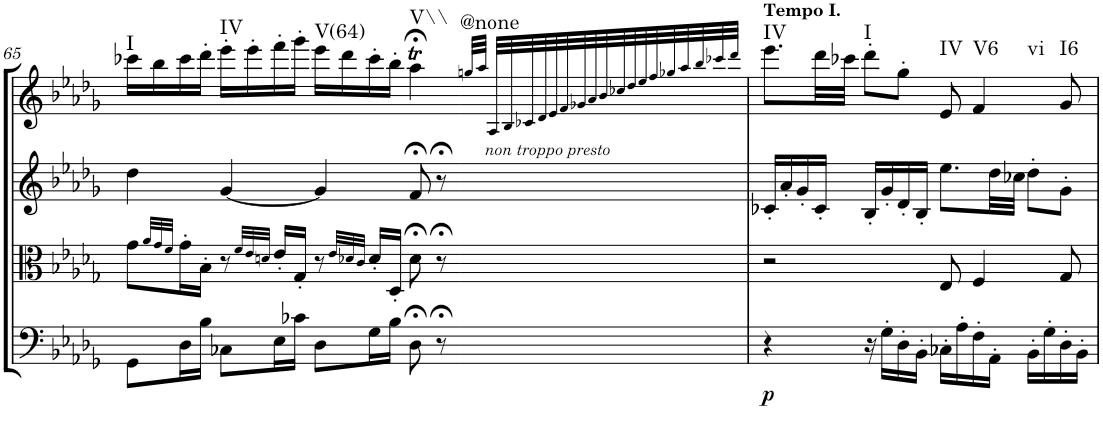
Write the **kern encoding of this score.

**kern	**dynam	**kern	**kern	**kern	**harte
*part4	*part4	*part3	*part2	*part1	*part1
*staff4	*staff4	*staff3	*staff2	*staff1	*
*I"Cello	*	*I"Viola	*I"2nd Violin	*I"1st Violin	*
*	*	*I'Vla	*I'Vln	*I'Vln	*
!!LO:PB:g=z
*clefF4	*	*clefC3	*clefG2	*clefG2	*
*k[b-e-a-d-g-]	*	*k[b-e-a-d-g-]	*k[b-e-a-d-g-]	*k[b-e-a-d-g-]	*
*D-:	*	*D-:	*D-:	*D-:	*
*M4/4	*	*M4/4	*M4/4	*M4/4	*
*met(c)	*	*met(c)	*met(c)	*met(c)	*
=65	=65	=65	=65	=65	=65
!	!	!	!	!	!LO:H:kt=I
8GG-\L	.	8g-\L	4dd-\	16ccc-X\LL	N
.	.	.	.	16bb-\	.
.	.	32qa-/LLL	.	.	.
.	.	32qg-/	.	.	.
.	.	32qf/JJJ	.	.	.
16D-\L	.	16g-'\L	.	16ccc-\	.
16B-\JJ	.	16B-'\JJ	.	16ddd-'\JJ	.
!	!	!	!	!	!LO:H:kt=IV
8C-X\L	.	8r	[4g-/	16eee-'\LL	N
.	.	.	.	16eee-'\	.
.	.	32qf/LLL	.	.	.
.	.	32qe-/	.	.	.
.	.	32qdn/JJJ	.	.	.
16E-\L	.	16e-'/LL	.	16fff'\	.
16c-X\JJ	.	16G-'/JJ	.	16ggg-'\JJ	.
!	!	!	!	!	!LO:H:kt=V(64)
8D-\L	.	8r	4g-/]	16eee-\LL	N
.	.	.	.	16ddd-\	.
.	.	32qe-/LLL	.	.	.
.	.	32qd-X/	.	.	.
.	.	32qc/JJJ	.	.	.
16G-\L	.	16d-'/LL	.	16ccc-'\	.
16B-\JJ	.	16D-'/JJ	.	16bb-'\JJ	.
!	!	!	!	!	!LO:H:kt=V\\
8D-;<\	.	8d-;<\	8f;</	4aa-;<T\	N
8r;<	.	8r;<	8r;<	.	.
=66-	=66-	=66-	=66-	=66-	=66-
!	!	!	!	!	!LO:H:kt=@none
1ryy	.	1ryy	1ryy	32ggn!/LLL	N
.	.	.	.	32aa-!/JJJ	.
!	!	!	!	!LO:TX:b:i:t=non troppo presto	!
.	.	.	.	32A-!/LLL	.
.	.	.	.	32B-!/	.
.	.	.	.	32c-X!/	.
.	.	.	.	32d-!/	.
.	.	.	.	32e-!/	.
.	.	.	.	32f!/	.
.	.	.	.	32g-X!/	.
.	.	.	.	32a-!/	.
.	.	.	.	32b-!/	.
.	.	.	.	32cc-X!/	.
.	.	.	.	32dd-!/	.
.	.	.	.	32ee-!/	.
.	.	.	.	32ff!/	.
.	.	.	.	32gg-X!/	.
.	.	.	.	32aa-!/	.
.	.	.	.	32bb-!/	.
.	.	.	.	32ccc-X!/	.
.	.	.	.	32ddd-!/JJJ	.
.	.	.	.	4.ryy	.
=67	=67	=67	=67	=67	=67
!	!	!	!	!LO:TX:a:B:t=Tempo I.	!
!	!LO:DY:b	!	!	!	!LO:H:kt=IV
4r	p	2r	16c-X'/LL	8.eee-\L	N
.	.	.	16a-'/	.	.
.	.	.	16g-'/	.	.
.	.	.	16c-'/JJ	32ddd-\LL	.
.	.	.	.	32ccc-X\JJJ	.
!	!	!	!	!	!LO:H:kt=I
16r	.	.	16B-'/LL	8ddd-'\L	N
16G-'\LL	.	.	16g-'/	.	.
16D-'\	.	.	16d-'/	8gg-'\J	.
16BB-'\JJ	.	.	16B-'/JJ	.	.
!	!	!	!	!	!LO:H:kt=IV
16C-X'\LL	.	8E-/	8.ee-\L	8e-/	N
16A-'\	.	.	.	.	.
!	!	!	!	!	!LO:H:n=1:kt=V6
!	!	!	!	!	!LO:H:n=2:kt=vi
16F'\	.	4F/	.	4f/	N N
16AA-'\JJ	.	.	32dd-\LL	.	.
.	.	.	32cc-X\JJJ	.	.
16BB-'\LL	.	.	8dd-'\L	.	.
16G-'\	.	.	.	.	.
!	!	!	!	!	!LO:H:kt=I6
16D-'\	.	8G-/	8g-'\J	8g-/	N
16BB-'\JJ	.	.	.	.	.
=	=	=	=	=	=
*-	*-	*-	*-	*-	*-
